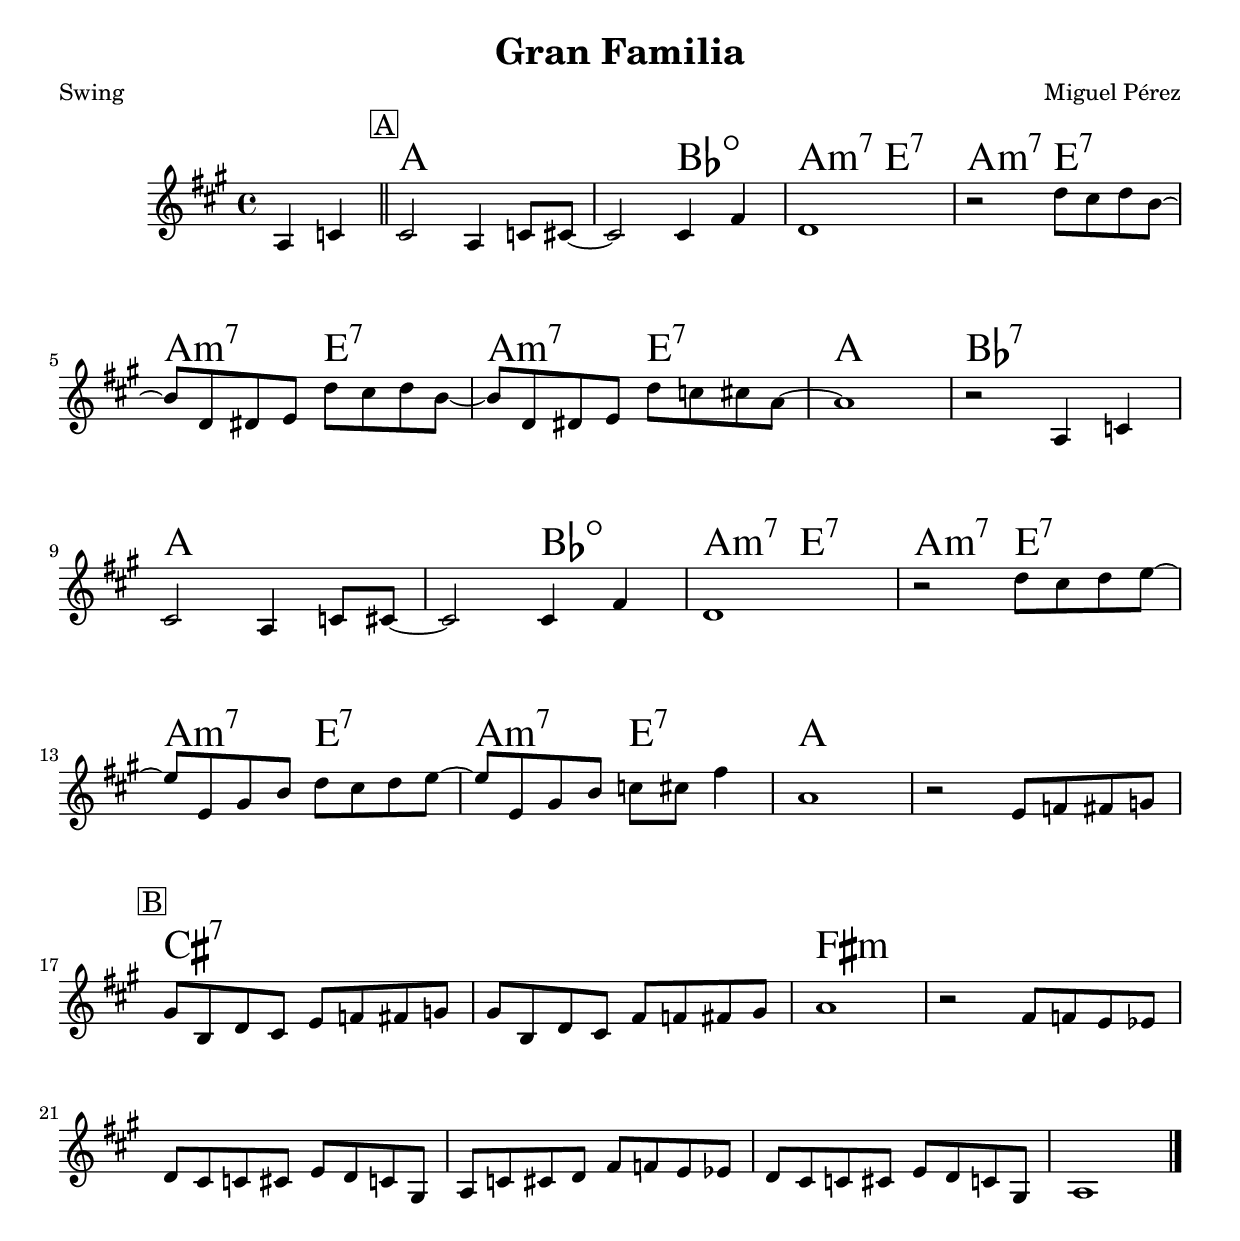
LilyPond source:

\include "headers.ly"

\header {
  title = "Gran Familia"
  composer = "Miguel Pérez"
  poet = "Swing"
}

cifrado =  \chords {
  \set chordChanges = ##t
  \set noChordSymbol = ""
  
  \partial 2 r2 | 
  a1 | a2 bes:dim | a:min7 e:7 | a:min7 e:7 |
  a:min7 e:7 | a:min7 e:7 | a1 | bes:7 |
  
  a1 | a2 bes:dim | a:min7 e:7 | a:min7 e:7 |
  a:min7 e:7 | a:min7 e:7 | a1 | a |
  
  cis:7 | cis:7 | fis:min

}

melo = \relative c' {
  \key a \major
  
  \partial 2 a4 c | 
   \mark \parteA
   \dbar
  
  cis2 a4 c8 cis~ | cis2 cis4 fis | d1 | r2 d'8 cis d b~ | 
  \break
  b d, dis e d' cis d b~ | b d, dis e d' c cis a~ | a1 | r2 a,4 c |
  \break
  cis2 a4 c8 cis~ | cis2 cis4 fis | d1 | r2 d'8 cis d e~ | 
  \break
  e e, gis b d cis d e~ | e e, gis b c cis fis4 | a,1 | r2 e8 f fis g |
  \break
  
  \mark \parteB
  gis b, d cis e8 f fis g | gis b, d cis fis f fis gis | a1 | r2 fis8 f e ees |
  \break
  d cis c cis e d c gis | a c cis d fis8 f e ees | d cis c cis e d c gis | a1
  
  \fin
}

<<
  \cifrado
  \melo
>>